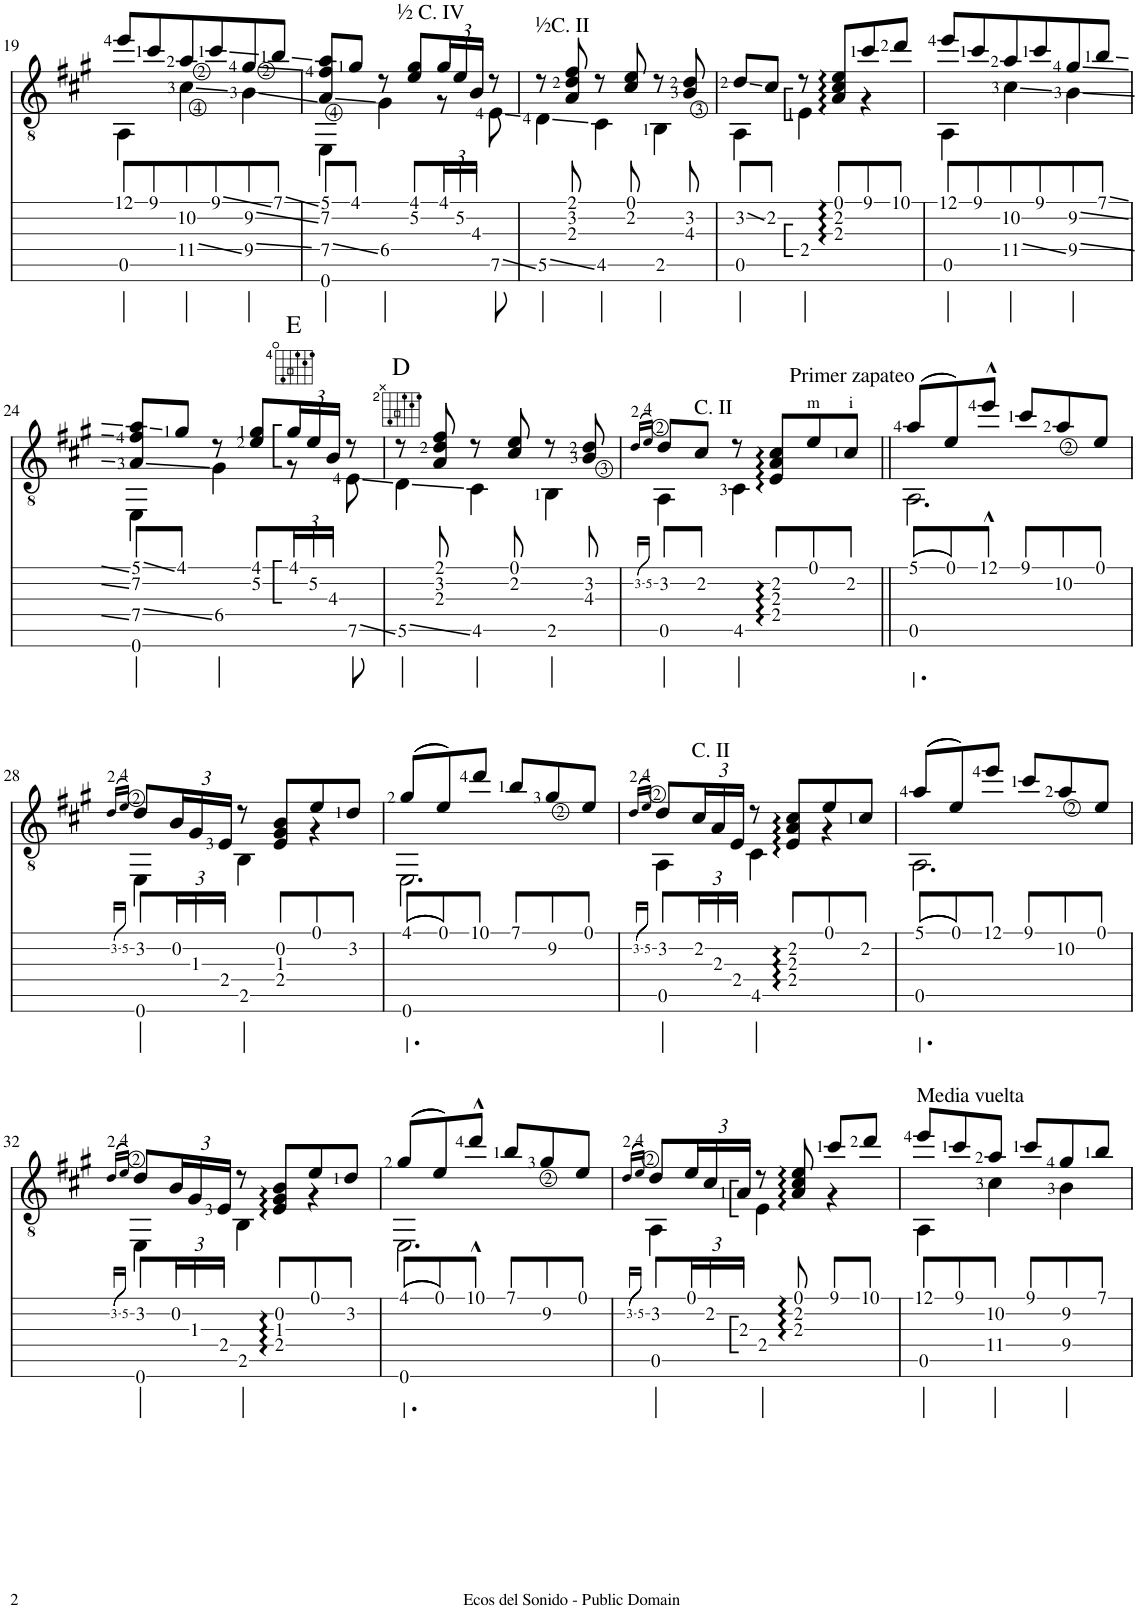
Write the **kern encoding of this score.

**kern	**kern	**harte
*part2	*part1	*part1
*staff2	*staff1	*
*I"Chitarra classica (Intavolatura)	*I"Guitar	*
!!LO:PB:g=z
*	*clefGv2	*
*k[f#c#g#]	*k[f#c#g#]	*
*M6/8	*M6/8	*
=19	=19	=19
*^	*^	*
8ee/L	4AA\	8ee/L	4AA\	.
8cc#/	.	8cc#/	.	.
8a/	4c#\	8a/	4c#\	.
8cc#/	.	8cc#/	.	.
8g#/	4B\	8g#/	4B\	.
8b/J	.	8b/J	.	.
=20	=20	=20	=20	=20
8A/ 8f#/ 8a/L	4EE\	8A/ 8f#/ 8a/L	4EE\	.
8g#/J	.	8g#/J	.	.
8r	4G#\	8r	4G#\	.
8e/ 8g#/L	.	8e/ 8g#/L	.	.
*Xbrackettup	*	*Xbrackettup	*	*
!	!	!LO:TX:a:t=½ C. IV	!	!
24g#/L	8r	24g#/L	8r	.
24e/	.	24e/	.	.
24B/JJ	.	24B/JJ	.	.
8r	8E\	8r	8E\	.
=21	=21	=21	=21	=21
!	!	!LO:TX:a:t=½C. II	!	!
8r	4D\	8r	4D\	.
8A/ 8d/ 8f#/	.	8A/ 8d/ 8f#/	.	.
8r	4C#\	8r	4C#\	.
8c#/ 8e/	.	8c#/ 8e/	.	.
8r	4BB\	8r	4BB\	.
8B/ 8d/	.	8B/ 8d/	.	.
=22	=22	=22	=22	=22
8d/L	4AA\	8d/L	4AA\	.
8c#/J	.	8c#/J	.	.
8r	4E\	8r	4E\	.
8A/ 8c#/ 8e/L	.	8A/ 8c#/ 8e/L	.	.
8cc#/	4r	8cc#/	4r	.
8dd/J	.	8dd/J	.	.
=23	=23	=23	=23	=23
8ee/L	4AA\	8ee/L	4AA\	.
8cc#/	.	8cc#/	.	.
8a/	4c#\	8a/	4c#\	.
8cc#/	.	8cc#/	.	.
8g#/	4B\	8g#/	4B\	.
8b/J	.	8b/J	.	.
!!LO:LB:g=z	!!
=24	=24	=24	=24	=24
8A/ 8f#/ 8a/L	4EE\	8A/ 8f#/ 8a/L	4EE\	.
8g#/J	.	8g#/J	.	.
8r	4G#\	8r	4G#\	.
8e/ 8g#/L	.	8e/ 8g#/L	.	.
24g#/L	8r	24g#/L	8r	E:maj
24e/	.	24e/	.	.
24B/JJ	.	24B/JJ	.	.
8r	8E\	8r	8E\	.
=25	=25	=25	=25	=25
8r	4D\	8r	4D\	D:maj
8A/ 8d/ 8f#/	.	8A/ 8d/ 8f#/	.	.
8r	4C#\	8r	4C#\	.
8c#/ 8e/	.	8c#/ 8e/	.	.
8r	4BB\	8r	4BB\	.
8B/ 8d/	.	8B/ 8d/	.	.
=26	=26	=26	=26	=26
(16qd/LL	.	(16qd/LL	.	.
16qe/JJ)	.	16qe/JJ)	.	.
8d/L	4AA\	8d/L	4AA\	.
!	!	!LO:TX:a:t=C. II	!	!
8c#/J	.	8c#/J	.	.
8r	4C#\	8r	4C#\	.
8E/ 8A/ 8c#/L	.	8E/ 8A/ 8c#/L	.	.
8e/	4ryy	8e/	4ryy	.
8c#/J	.	8c#/J	.	.
=27||	=27||	=27||	=27||	=27||
!	!	!LO:TX:a:t=Primer zapateo	!	!
((8a/L	2.AA\	((8a/L	2.AA\	.
8e/))	.	8e/))	.	.
8ee^^/J	.	8ee^^/J	.	.
8cc#/L	.	8cc#/L	.	.
8a/	.	8a/	.	.
8e/J	.	8e/J	.	.
!!LO:LB:g=z	!!
=28	=28	=28	=28	=28
(16qd/LL	.	(16qd/LL	.	.
16qe/JJ)	.	16qe/JJ)	.	.
8d/L	4EE\	8d/L	4EE\	.
24B/L	.	24B/L	.	.
24G#/	.	24G#/	.	.
24E/JJ	.	24E/JJ	.	.
8r	4BB\	8r	4BB\	.
8E/ 8G#/ 8B/L	.	8E/ 8G#/ 8B/L	.	.
8e/	4r	8e/	4r	.
8d/J	.	8d/J	.	.
=29	=29	=29	=29	=29
(((8g#/L	2.EE\	(((8g#/L	2.EE\	.
8e/)))	.	8e/)))	.	.
8dd/J	.	8dd/J	.	.
8b/L	.	8b/L	.	.
8g#/	.	8g#/	.	.
8e/J	.	8e/J	.	.
=30	=30	=30	=30	=30
(((16qd/LL	.	(((16qd/LL	.	.
16qe/JJ)))	.	16qe/JJ)))	.	.
8d/L	4AA\	8d/L	4AA\	.
!	!	!LO:TX:a:t=C. II	!	!
24c#/L	.	24c#/L	.	.
24A/	.	24A/	.	.
24E/JJ	.	24E/JJ	.	.
8r	4C#\	8r	4C#\	.
8E/ 8A/ 8c#/L	.	8E/ 8A/ 8c#/L	.	.
8e/	4r	8e/	4r	.
8c#/J	.	8c#/J	.	.
=31	=31	=31	=31	=31
(((8a/L	2.AA\	(((8a/L	2.AA\	.
8e/)))	.	8e/)))	.	.
8ee/J	.	8ee/J	.	.
8cc#/L	.	8cc#/L	.	.
8a/	.	8a/	.	.
8e/J	.	8e/J	.	.
!!LO:LB:g=z	!!
=32	=32	=32	=32	=32
((16qd/LL	.	((16qd/LL	.	.
16qe/JJ))	.	16qe/JJ))	.	.
8d/L	4EE\	8d/L	4EE\	.
24B/L	.	24B/L	.	.
24G#/	.	24G#/	.	.
24E/JJ	.	24E/JJ	.	.
8r	4BB\	8r	4BB\	.
8E/ 8G#/ 8B/L	.	8E/ 8G#/ 8B/L	.	.
8e/	4r	8e/	4r	.
8d/J	.	8d/J	.	.
=33	=33	=33	=33	=33
(((8g#/L	2.EE\	(((8g#/L	2.EE\	.
8e/)))	.	8e/)))	.	.
8dd^^/J	.	8dd^^/J	.	.
8b/L	.	8b/L	.	.
8g#/	.	8g#/	.	.
8e/J	.	8e/J	.	.
=34	=34	=34	=34	=34
(((16qd/LL	.	(((16qd/LL	.	.
16qe/JJ)))	.	16qe/JJ)))	.	.
8d/L	4AA\	8d/L	4AA\	.
24e/L	.	24e/L	.	.
24c#/	.	24c#/	.	.
24A/JJ	.	24A/JJ	.	.
8r	4E\	8r	4E\	.
8A/ 8c#/ 8e/	.	8A/ 8c#/ 8e/	.	.
8cc#/L	4r	8cc#/L	4r	.
8dd/J	.	8dd/J	.	.
=35	=35	=35	=35	=35
!	!	!LO:TX:a:t=Media vuelta	!	!
8ee/L	4AA\	8ee/L	4AA\	.
8cc#/	.	8cc#/	.	.
8a/J	4c#\	8a/J	4c#\	.
8cc#/L	.	8cc#/L	.	.
8g#/	4B\	8g#/	4B\	.
8b/J	.	8b/J	.	.
*v	*v	*	*	*
*	*v	*v	*
=	=	=
*-	*-	*-
